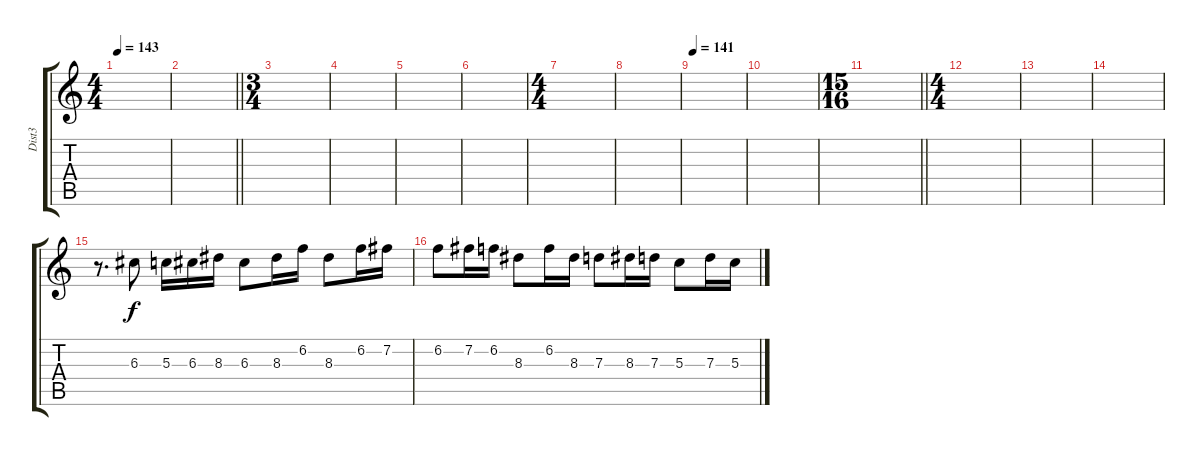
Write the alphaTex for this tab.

\track ("Dist3" "Dist3") {instrument distortionguitar}
\staff {score tabs}
\tuning (E4 B3 G3 D3 A2 E2) {hide}
\ts (4 4)
\section ("" "")
\tempo 143
\clef g2
\ks c
|
\barLineRight lightlight
|
\ts (3 4)
\section ("" "")
|
|
|
|
\ts (4 4)
|
|
\tempo 141
|
|
\ts (15 16)
\barLineRight lightlight
|
\ts (4 4)
|
|
|
r.8{d} 6.3.8 5.3.16 6.3.16 8.3.16 6.3.8 8.3.16 6.2.16 8.3.8 6.2.16 7.2.16 |
6.2.8 7.2.16 6.2.16 8.3.8 6.2.16 8.3.16 7.3.8 8.3.16 7.3.16 5.3.8 7.3.16 5.3.16
